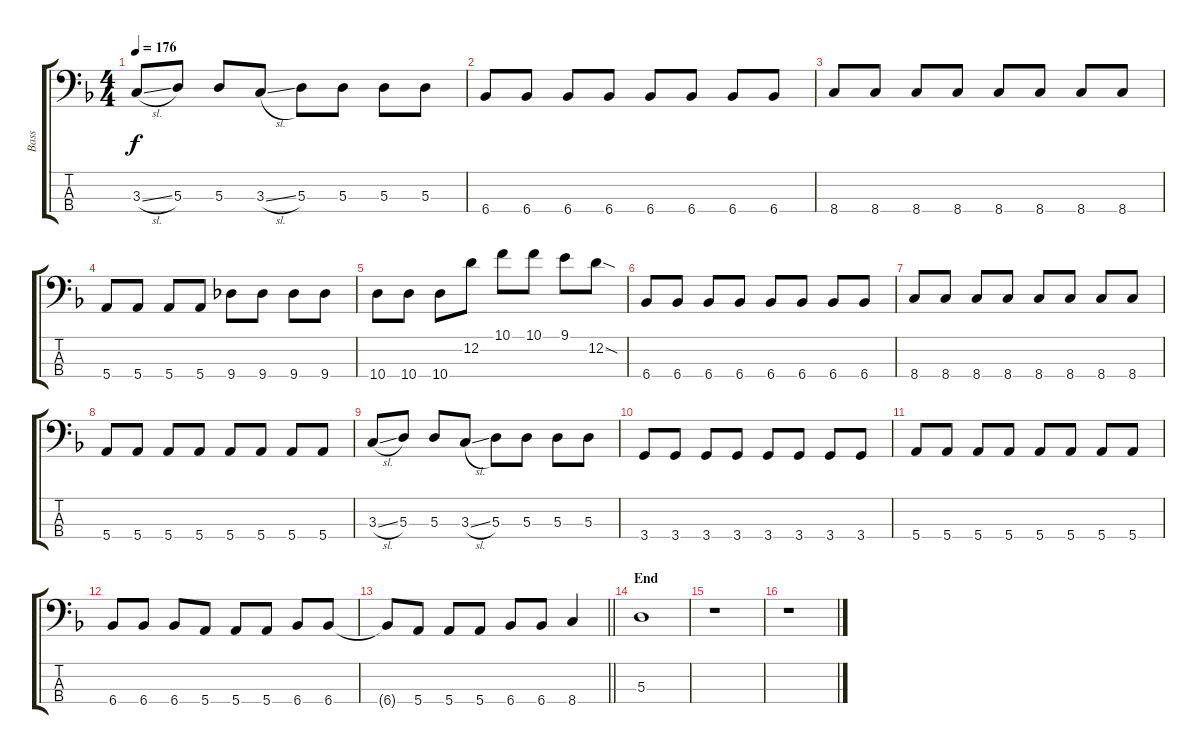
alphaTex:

\track ("Bass" "Bass") {instrument electricbasspick}
\staff {score tabs}
\tuning (G2 D2 A1 E1) {hide}
\ts (4 4)
\tempo 176
\clef f4
\ks f
3.3{sl}.8{dy f} 5.3.8 5.3.8 3.3{sl}.8 5.3.8 5.3.8 5.3.8 5.3.8 |
6.4.8 6.4.8 6.4.8 6.4.8 6.4.8 6.4.8 6.4.8 6.4.8 |
8.4.8 8.4.8 8.4.8 8.4.8 8.4.8 8.4.8 8.4.8 8.4.8 |
5.4.8 5.4.8 5.4.8 5.4.8 9.4.8 9.4.8 9.4.8 9.4.8 |
10.4.8 10.4.8 10.4.8 12.2.8 10.1.8 10.1.8 9.1.8 12.2{sod}.8 |
6.4.8 6.4.8 6.4.8 6.4.8 6.4.8 6.4.8 6.4.8 6.4.8 |
8.4.8 8.4.8 8.4.8 8.4.8 8.4.8 8.4.8 8.4.8 8.4.8 |
5.4.8 5.4.8 5.4.8 5.4.8 5.4.8 5.4.8 5.4.8 5.4.8 |
3.3{sl}.8 5.3.8 5.3.8 3.3{sl}.8 5.3.8 5.3.8 5.3.8 5.3.8 |
3.4.8 3.4.8 3.4.8 3.4.8 3.4.8 3.4.8 3.4.8 3.4.8 |
5.4.8 5.4.8 5.4.8 5.4.8 5.4.8 5.4.8 5.4.8 5.4.8 |
6.4.8 6.4.8 6.4.8 5.4.8 5.4.8 5.4.8 6.4.8 6.4.8 |
\barLineRight lightlight
6.4{t}.8 5.4.8 5.4.8 5.4.8 6.4.8 6.4.8 8.4.4 |
\section ("" "End")
5.3.1 |
r.1 |
r.1
